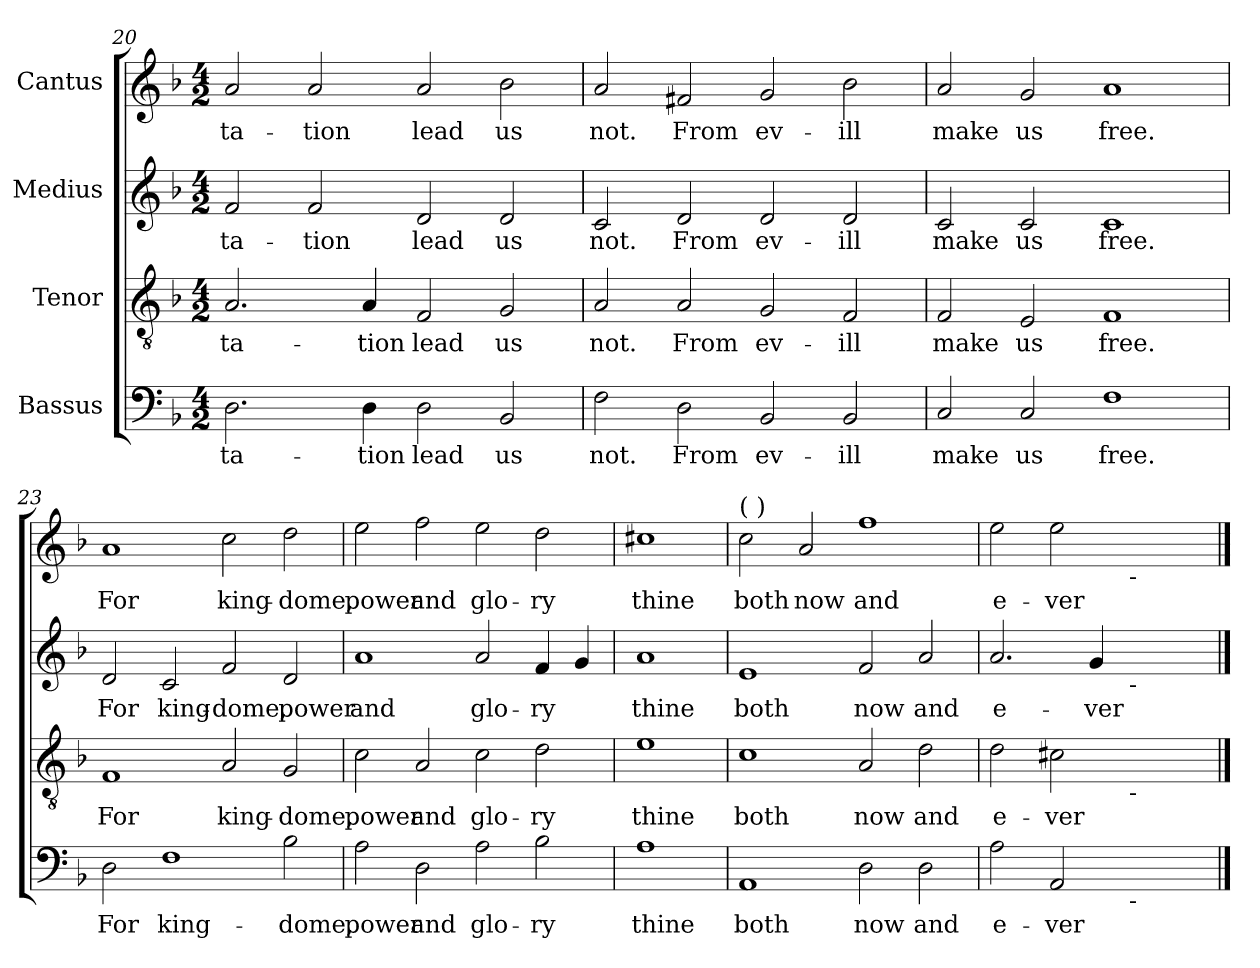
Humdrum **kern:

**kern	**text	**kern	**text	**kern	**text	**kern	**text
*part4	*part4	*part3	*part3	*part2	*part2	*part1	*part1
*staff4	*staff4	*staff3	*staff3	*staff2	*staff2	*staff1	*staff1
*I"Bassus	*	*I"Tenor	*	*I"Medius	*	*I"Cantus	*
*clefF4	*	*clefGv2	*	*clefG2	*	*clefG2	*
*k[b-]	*	*k[b-]	*	*k[b-]	*	*k[b-]	*
*F:	*	*F:	*	*F:	*	*F:	*
*M4/2	*	*M4/2	*	*M4/2	*	*M4/2	*
=20	=20	=20	=20	=20	=20	=20	=20
!	!LO:LY:b	!	!LO:LY:b	!	!LO:LY:b	!	!LO:LY:b
2.D\	-ta-	2.A/	-ta-	2f/	-ta-	2a/	-ta-
!	!	!	!	!	!LO:LY:b	!	!LO:LY:b
.	.	.	.	2f/	-tion	2a/	-tion
!	!LO:LY:b	!	!LO:LY:b	!	!	!	!
4D\	-tion	4A/	-tion	.	.	.	.
!	!LO:LY:b	!	!LO:LY:b	!	!LO:LY:b	!	!LO:LY:b
2D\	lead	2F/	lead	2d/	lead	2a/	lead
!	!LO:LY:b	!	!LO:LY:b	!	!LO:LY:b	!	!LO:LY:b
2BB-/	us	2G/	us	2d/	us	2b-\	us
=21	=21	=21	=21	=21	=21	=21	=21
!	!LO:LY:b	!	!LO:LY:b	!	!LO:LY:b	!	!LO:LY:b
2F\	not.	2A/	not.	2c/	not.	2a/	not.
!	!LO:LY:b	!	!LO:LY:b	!	!LO:LY:b	!	!LO:LY:b
2D\	From	2A/	From	2d/	From	2f#/	From
!	!LO:LY:b	!	!LO:LY:b	!	!LO:LY:b	!	!LO:LY:b
2BB-/	ev-	2G/	ev-	2d/	ev-	2g/	ev-
!	!LO:LY:b	!	!LO:LY:b	!	!LO:LY:b	!	!LO:LY:b
2BB-/	-ill	2F/	-ill	2d/	-ill	2b-\	-ill
=22	=22	=22	=22	=22	=22	=22	=22
!	!LO:LY:b	!	!LO:LY:b	!	!LO:LY:b	!	!LO:LY:b
2C/	make	2F/	make	2c/	make	2a/	make
!	!LO:LY:b	!	!LO:LY:b	!	!LO:LY:b	!	!LO:LY:b
2C/	us	2E/	us	2c/	us	2g/	us
!	!LO:LY:b	!	!LO:LY:b	!	!LO:LY:b	!	!LO:LY:b
1F	free.	1F	free.	1c	free.	1a	free.
!!LO:LB:g=z
=23	=23	=23	=23	=23	=23	=23	=23
!	!LO:LY:b	!	!LO:LY:b	!	!LO:LY:b	!	!LO:LY:b
2D\	For	1F	For	2d/	For	1a	For
!	!LO:LY:b	!	!	!	!LO:LY:b	!	!
1F	king-	.	.	2c/	king-	.	.
!	!	!	!LO:LY:b	!	!LO:LY:b	!	!LO:LY:b
.	.	2A/	king-	2f/	-dome,	2cc\	king-
!	!LO:LY:b	!	!LO:LY:b	!	!LO:LY:b	!	!LO:LY:b
2B-\	-dome,	2G/	-dome,	2d/	power	2dd\	-dome,
=24	=24	=24	=24	=24	=24	=24	=24
!	!LO:LY:b	!	!LO:LY:b	!	!LO:LY:b	!	!LO:LY:b
2A\	power	2c\	power	1a	and	2ee\	power
!	!LO:LY:b	!	!LO:LY:b	!	!	!	!LO:LY:b
2D\	and	2A/	and	.	.	2ff\	and
!	!LO:LY:b	!	!LO:LY:b	!	!LO:LY:b	!	!LO:LY:b
2A\	glo-	2c\	glo-	2a/	glo-	2ee\	glo-
!	!LO:LY:b	!	!LO:LY:b	!	!LO:LY:b	!	!LO:LY:b
2B-\	-ry	2d\	-ry	4f/	-ry	2dd\	-ry
.	.	.	.	4g/	.	.	.
=25	=25	=25	=25	=25	=25	=25	=25
!	!LO:LY:b	!	!LO:LY:b	!	!LO:LY:b	!	!LO:LY:b
1A	thine	1e	thine	1a	thine	1cc#X	thine
=26	=26	=26	=26	=26	=26	=26	=26
!	!	!	!	!	!	!LO:TX:a:t=(  )	!
!	!LO:LY:b	!	!LO:LY:b	!	!LO:LY:b	!	!LO:LY:b
1AA	both	1c	both	1e	both	2cc\	both
!	!	!	!	!	!	!	!LO:LY:b
.	.	.	.	.	.	2a/	now
!	!LO:LY:b	!	!LO:LY:b	!	!LO:LY:b	!	!LO:LY:b
2D\	now	2A/	now	2f/	now	1ff	and
!	!LO:LY:b	!	!LO:LY:b	!	!LO:LY:b	!	!
2D\	and	2d\	and	2a/	and	.	.
=27	=27	=27	=27	=27	=27	=27	=27
!	!LO:LY:b	!	!LO:LY:b	!	!LO:LY:b	!	!LO:LY:b
2A\	e-	2d\	e-	2.a/	e-	2ee\	e-
!	!LO:LY:b	!	!LO:LY:b	!	!	!	!LO:LY:b
2AA/	-ver	2c#X\	-ver	.	.	2ee\	-ver
!	!	!	!	!	!LO:LY:b	!	!
.	.	.	.	4g/	-ver	.	.
!	!	!	!	!	!	!LO:TX:b:t=-	!
!	!	!	!	!LO:TX:b:t=-	!	!	!
!	!	!LO:TX:b:t=-	!	!	!	!	!
!LO:TX:b:t=-	!	!	!	!	!	!	!
!	!LO:LY:b	!	!LO:LY:b	!	!LO:LY:b	!	!LO:LY:b
1Dyy	be.	1dyy	be.	1f#Xyy	be.	1ddyy	be.
==	==	==	==	==	==	==	==
*-	*-	*-	*-	*-	*-	*-	*-
